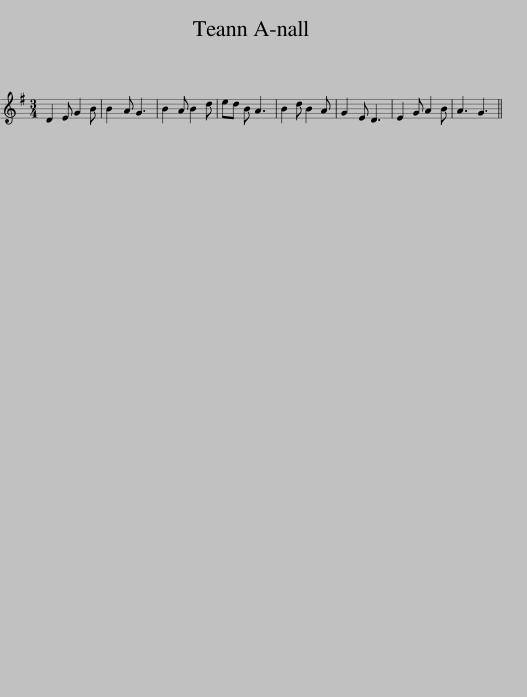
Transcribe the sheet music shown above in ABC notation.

X:1
L:1/8
M:3/4
I:linebreak $
K:G
V:1 treble
V:1
 D2 E G2 B | B2 A G3 | B2 A B2 d | ed B A3 | B2 d B2 A | %5
 G2 E D3 | E2 G A2 B | A3 G3 || %8
